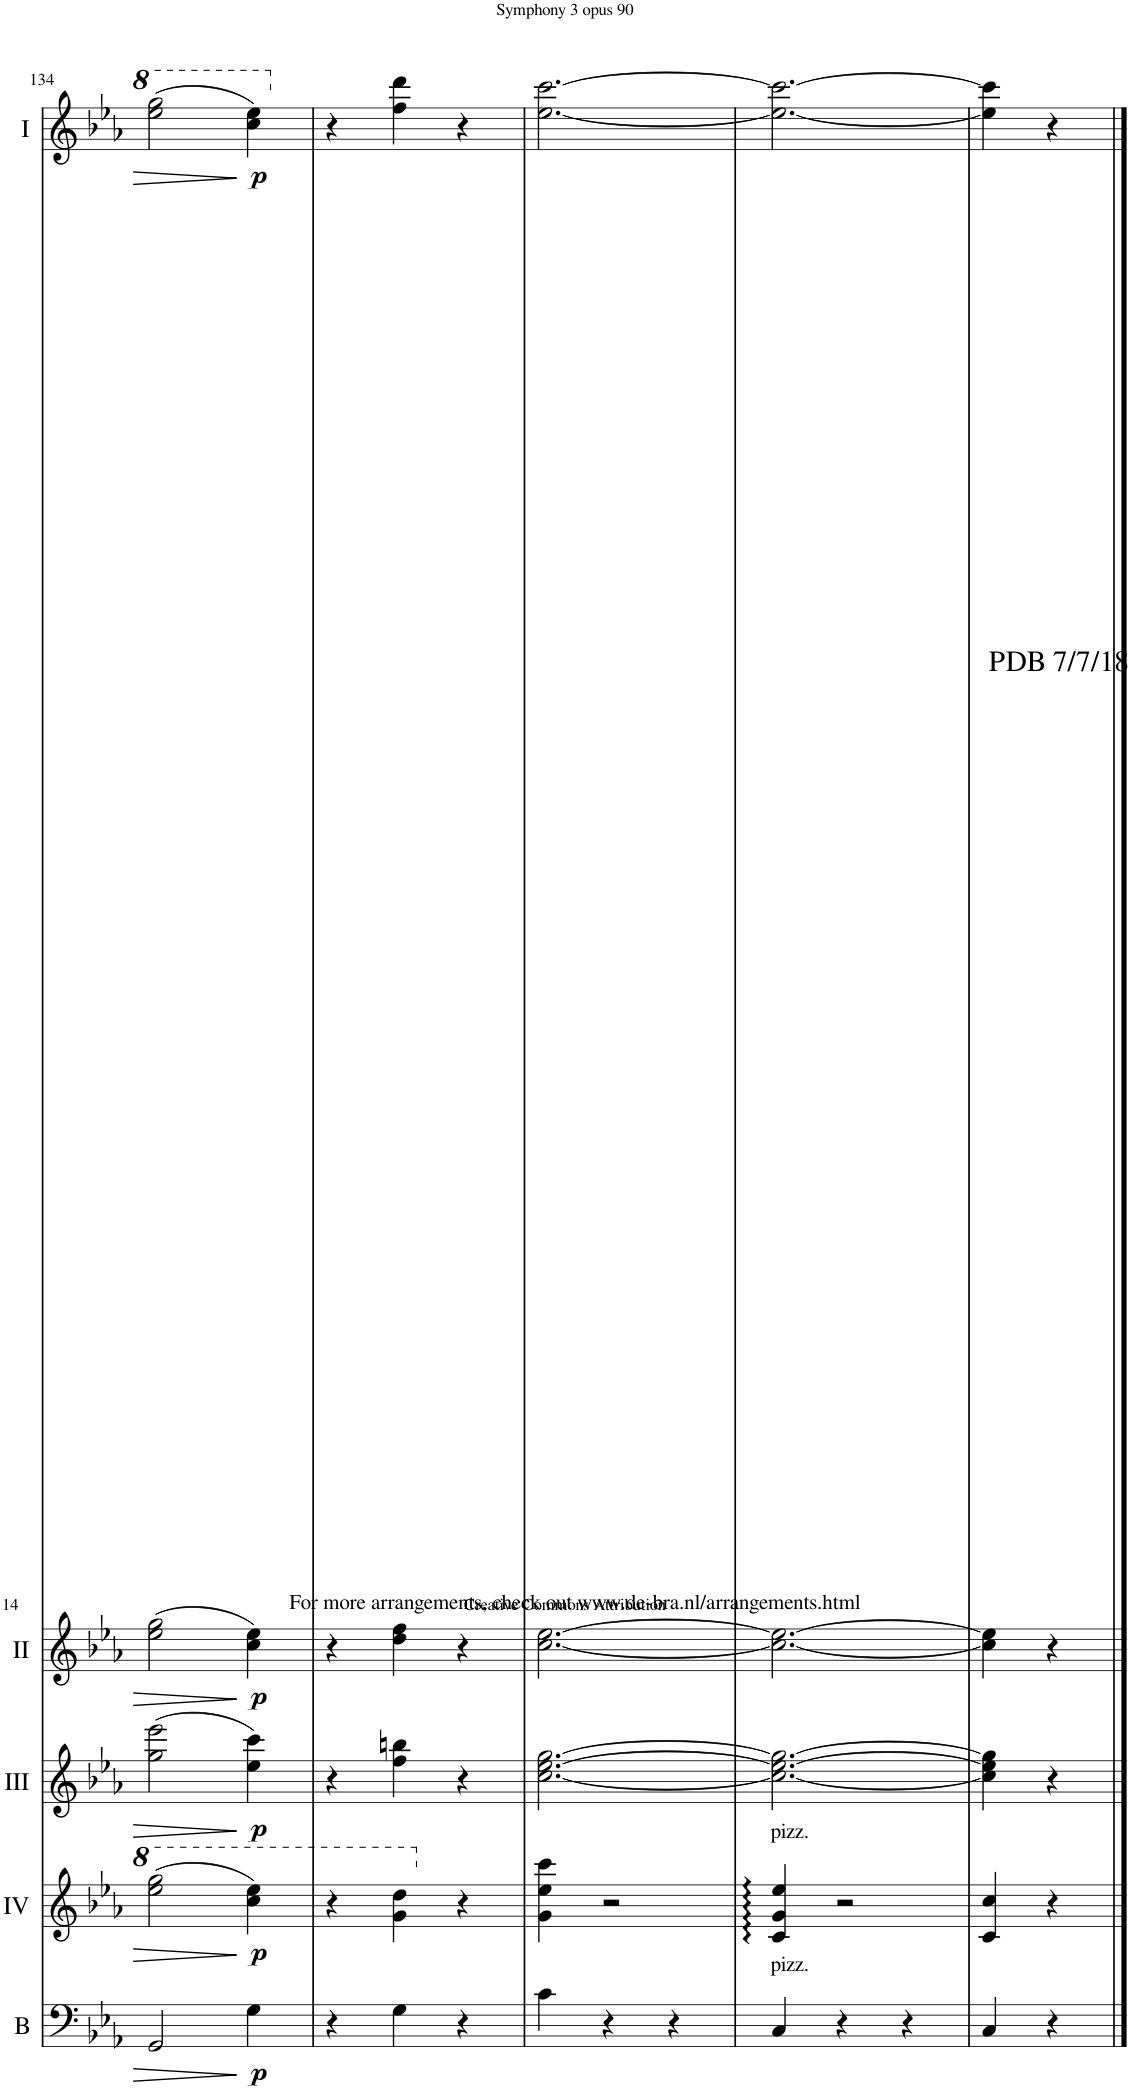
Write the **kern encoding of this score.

**kern	**dynam	**kern	**dynam	**kern	**dynam	**kern	**dynam	**kern	**dynam
*part5	*part5	*part4	*part4	*part3	*part3	*part2	*part2	*part1	*part1
*staff5	*staff5	*staff4	*staff4	*staff3	*staff3	*staff2	*staff2	*staff1	*staff1
*I"Bass	*	*I"Acc. 4	*	*I"Acc. 3	*	*I"Acc. 2	*	*I"Acc. 1	*
*I'B	*	*	*	*	*	*	*	*	*
!!LO:PB:g=z
*clefF4	*	*clefG2	*	*clefG2	*	*clefG2	*	*clefG2	*
*Trd7c12	*	*Trd7c12	*	*Trd7c12	*	*	*	*	*
*k[b-e-a-]	*	*k[b-e-a-]	*	*k[b-e-a-]	*	*k[b-e-a-]	*	*k[b-e-a-]	*
*M3/4	*	*M3/4	*	*M3/4	*	*M3/4	*	*M3/4	*
=134	=134	=134	=134	=134	=134	=134	=134	=134	=134
2GG/	.	(2eee-\ 2ggg\	.	(2gg\ 2eee-\	.	(2ee-\ 2gg\	.	(2eee-\ 2ggg\	.
!	!LO:DY:b	!	!LO:DY:b	!	!LO:DY:b	!	!LO:DY:b	!	!LO:DY:b
4G\	p	4ccc\ 4eee-\)	p	4ee-\ 4ccc\)	p	4cc\ 4ee-\)	p	4ccc\ 4eee-\)	p
=135	=135	=135	=135	=135	=135	=135	=135	=135	=135
4r	.	4r	.	4r	.	4r	.	4r	.
4G\	.	4gg\ 4ddd\	.	4ff\ 4bbn\	.	4dd\ 4ff\	.	4ff\ 4ddd\	.
4r	.	4r	.	4r	.	4r	.	4r	.
=136	=136	=136	=136	=136	=136	=136	=136	=136	=136
4c\	.	4g\ 4ee-\ 4ccc\	.	[2.cc\ [2.ee-\ [2.gg\	.	[2.cc\ [2.ee-\	.	[2.ee-\ [2.ccc\	.
4r	.	2r	.	.	.	.	.	.	.
4r	.	.	.	.	.	.	.	.	.
=137	=137	=137	=137	=137	=137	=137	=137	=137	=137
!	!	!LO:TX:a:t=pizz.	!	!	!	!	!	!	!
!LO:TX:a:t=pizz.	!	!	!	!	!	!	!	!	!
4C/	.	4c/: 4g/: 4ee-/:	.	2.cc\_ 2.ee-\_ 2.gg\_	.	2.cc\_ 2.ee-\_	.	2.ee-\_ 2.ccc\_	.
4r	.	2r	.	.	.	.	.	.	.
4r	.	.	.	.	.	.	.	.	.
=138	=138	=138	=138	=138	=138	=138	=138	=138	=138
!	!	!	!	!	!	!	!	!LO:TX:b:t=PDB 7/7/18	!
!	!	!	!	!	!	!	!	!LO:TX:b:t=For more arrangements, check out www.de-bra.nl/arrangements.html	!
4C/	.	4c/ 4cc/	.	4cc\] 4ee-\] 4gg\]	.	4cc\] 4ee-\]	.	4ee-\] 4ccc\]	.
4r	.	4r	.	4r	.	4r	.	4r	.
==	==	==	==	==	==	==	==	==	==
*-	*-	*-	*-	*-	*-	*-	*-	*-	*-
